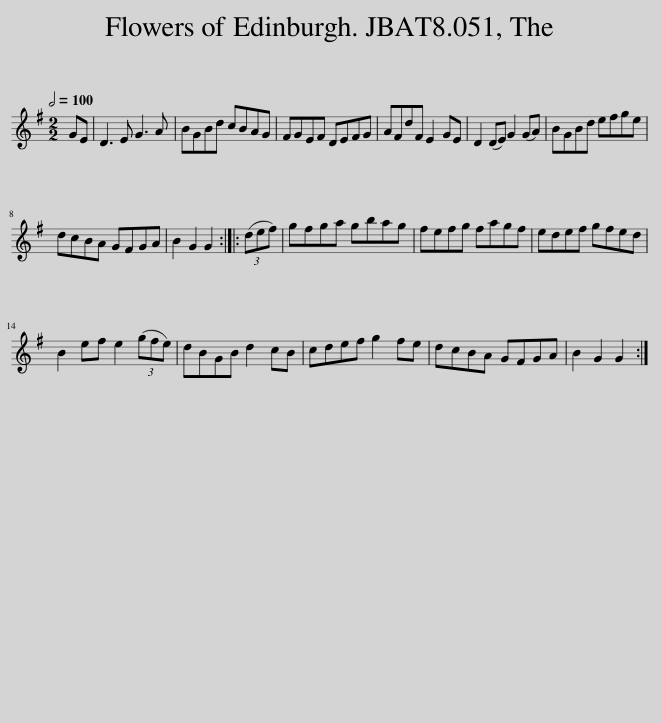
X:1
L:1/8
Q:1/2=100
M:2/2
I:linebreak $
K:G
V:1 treble
V:1
 GE | D3 E G3 A | BGBd cBAG | FGEF DEFG | AFdF E2 GE | %5
 D2 (DE) G2 (GA) | BGBd efge |$ dcBA GFGA | B2 G2 G2 :: (3(def) | %10
 gfga gbag | fefg fagf | edef gfed |$ B2 ef e2 (3(gfe) | dBGB d2 cB | %15
 cdef g2 fe | dcBA GFGA | B2 G2 G2 :| %18
